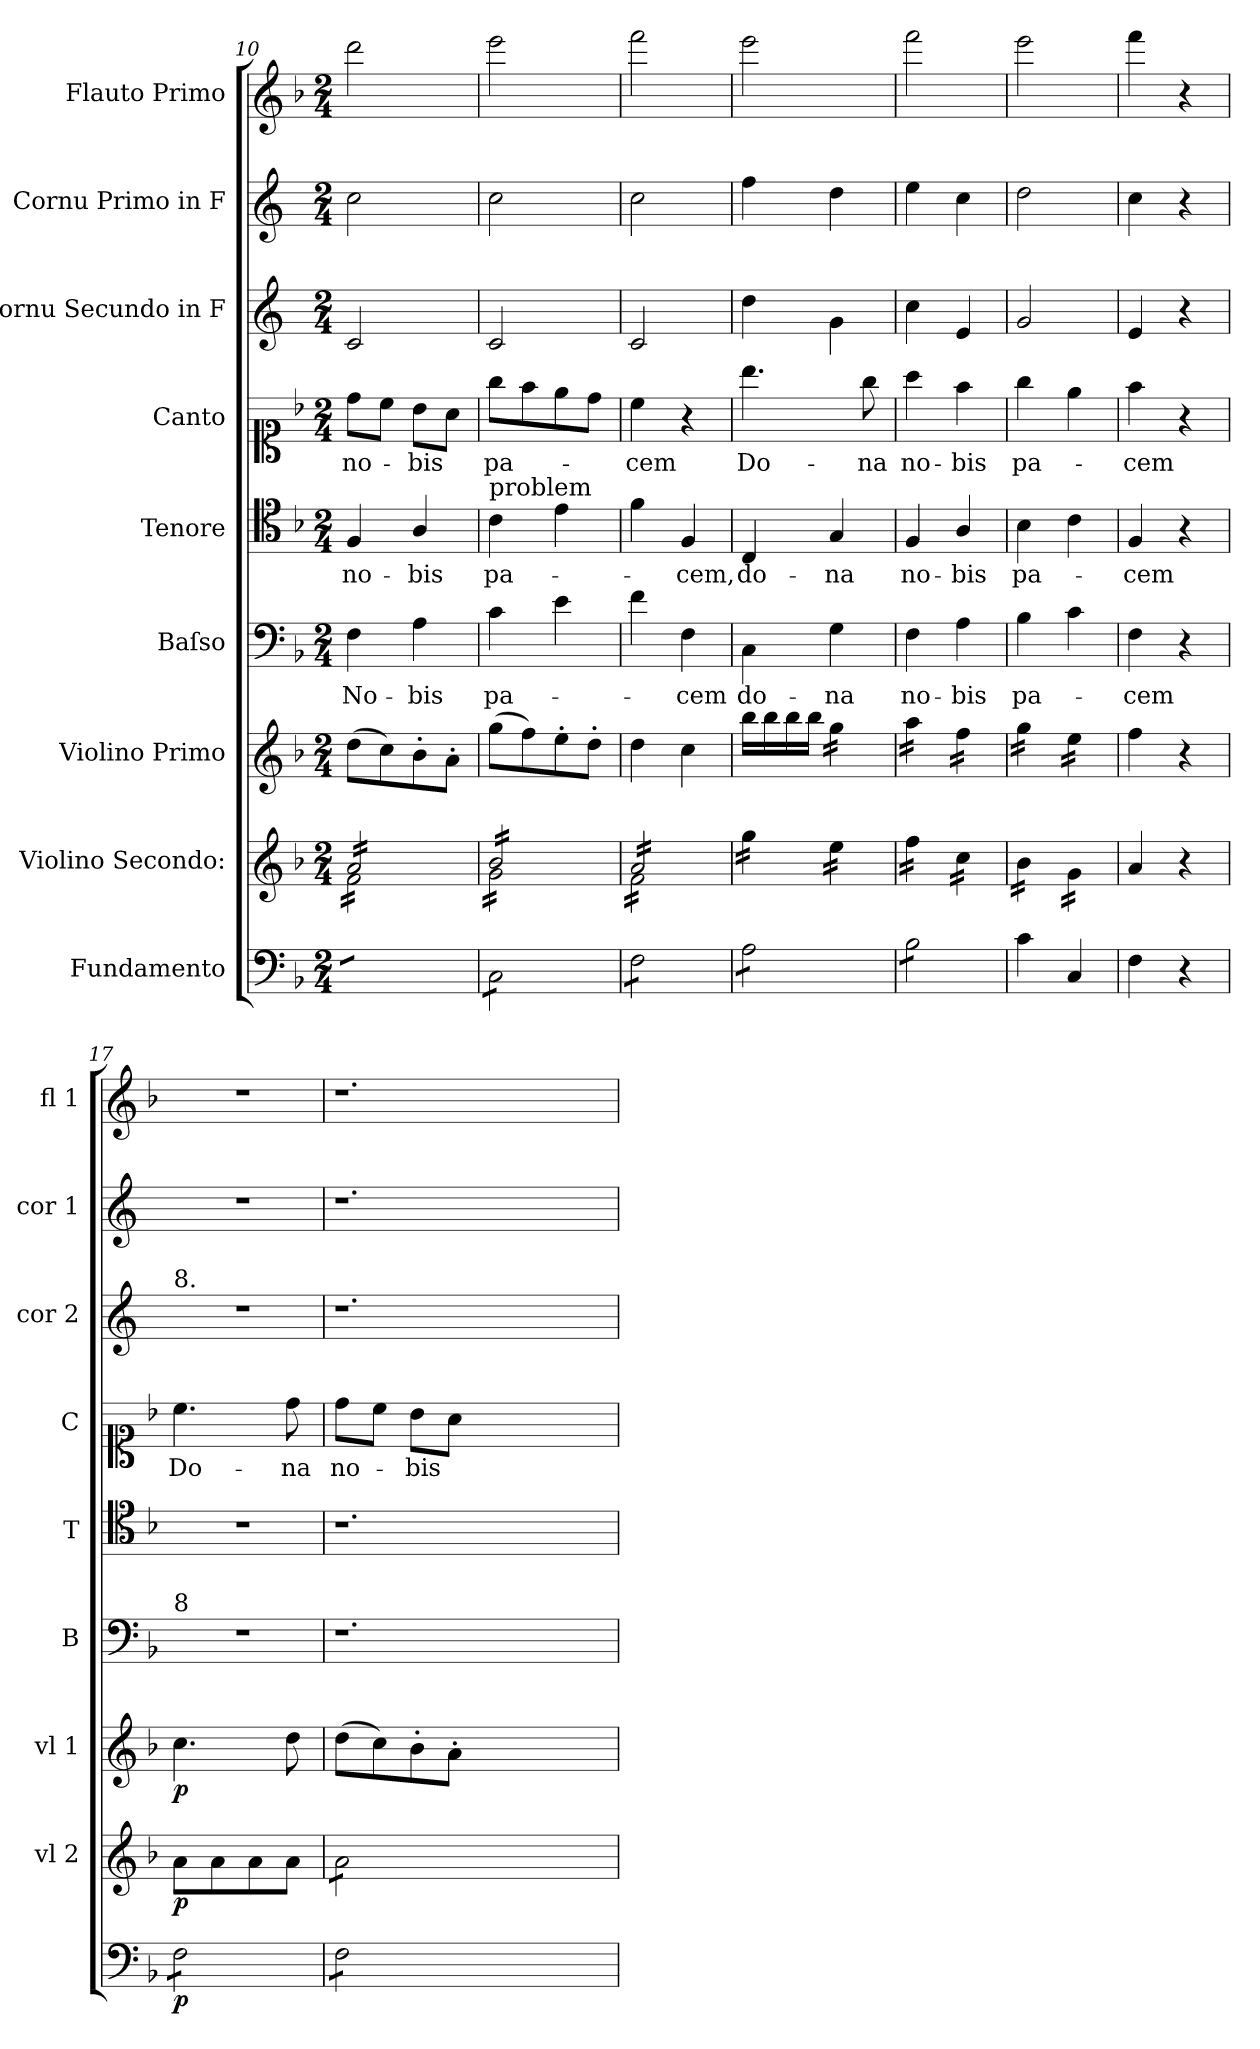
**kern	**dynam	**kern	**dynam	**kern	**dynam	**kern	**text	**kern	**text	**kern	**text	**kern	**kern	**kern
*part9	*part9	*part8	*part8	*part7	*part7	*part6	*part6	*part5	*part5	*part4	*part4	*part3	*part2	*part1
*staff9	*staff9	*staff8	*staff8	*staff7	*staff7	*staff6	*staff6	*staff5	*staff5	*staff4	*staff4	*staff3	*staff2	*staff1
*I"Fundamento	*	*I"Violino Secondo:	*	*I"Violino Primo	*	*I"Baſso	*	*I"Tenore	*	*I"Canto	*	*I"Cornu Secundo in F	*I"Cornu Primo in F	*I"Flauto Primo
*	*	*I'vl 2	*	*I'vl 1	*	*I'B	*	*I'T	*	*I'C	*	*I'cor 2	*I'cor 1	*I'fl 1
*clefF4	*	*clefG2	*	*clefG2	*	*clefF4	*	*clefC4	*	*clefC1	*	*clefG2	*clefG2	*clefG2
*	*	*	*	*	*	*	*	*	*	*	*	*ITrd4c7	*ITrd4c7	*
*k[b-]	*	*k[b-]	*	*k[b-]	*	*k[b-]	*	*k[b-]	*	*k[b-]	*	*k[b-]	*k[b-]	*k[b-]
*M2/4	*	*M2/4	*	*M2/4	*	*M2/4	*	*M2/4	*	*M2/4	*	*M2/4	*M2/4	*M2/4
=10	=10	=10	=10	=10	=10	=10	=10	=10	=10	=10	=10	=10	=10	=10
*	*	*^	*	*	*	*	*	*	*	*	*	*	*	*
!LO:TX:a:t=problem	!	!	!	!	!	!	!	!	!	!	!	!	!	!	!
*tremolo	*	*	*	*	*	*	*	*	*	*	*	*	*	*	*
*	*	*tremolo	*	*	*	*	*	*	*	*	*	*	*	*	*
8F\yyL	.	16a/LL	16f\LL	.	(8dd\L	.	4F\	No-	4F/	no-	8dd\L	no-	2F/	2f\	2ddd\
.	.	16a/	16f\	.	.	.	.	.	.	.	.	.	.	.	.
8F\yy	.	16a/	16f\	.	8cc\)	.	.	.	.	.	8cc\J	.	.	.	.
.	.	16a/	16f\	.	.	.	.	.	.	.	.	.	.	.	.
8F\yy	.	16a/	16f\	.	8b-'\	.	4A\	-bis	4A/	-bis	8b-\L	-bis	.	.	.
.	.	16a/	16f\	.	.	.	.	.	.	.	.	.	.	.	.
8F\yyJ	.	16a/	16f\	.	8a'\J	.	.	.	.	.	8a\J	.	.	.	.
.	.	16a/JJ	16f\JJ	.	.	.	.	.	.	.	.	.	.	.	.
=11	=11	=11	=11	=11	=11	=11	=11	=11	=11	=11	=11	=11	=11	=11	=11
!	!	!	!	!	!	!	!	!	!LO:TX:a:t=problem	!	!	!	!	!	!
8C\L	.	16b-/LL	16g\LL	.	(8gg\L	.	4c\	pa-	4c\	pa-	8gg\L	pa-	2F/	2f\	2eee\
.	.	16b-/	16g\	.	.	.	.	.	.	.	.	.	.	.	.
8C\	.	16b-/	16g\	.	8ff\)	.	.	.	.	.	8ff\	.	.	.	.
.	.	16b-/	16g\	.	.	.	.	.	.	.	.	.	.	.	.
8C\	.	16b-/	16g\	.	8ee'\	.	4e\	.	4e\	.	8ee\	.	.	.	.
.	.	16b-/	16g\	.	.	.	.	.	.	.	.	.	.	.	.
8C\J	.	16b-/	16g\	.	8dd'\J	.	.	.	.	.	8dd\J	.	.	.	.
.	.	16b-/JJ	16g\JJ	.	.	.	.	.	.	.	.	.	.	.	.
=12	=12	=12	=12	=12	=12	=12	=12	=12	=12	=12	=12	=12	=12	=12	=12
8F\L	.	16a/LL	16f\LL	.	4dd\	.	4f\	.	4f\	.	4cc\	-cem	2F/	2f\	2fff\
.	.	16a/	16f\	.	.	.	.	.	.	.	.	.	.	.	.
8F\	.	16a/	16f\	.	.	.	.	.	.	.	.	.	.	.	.
.	.	16a/	16f\	.	.	.	.	.	.	.	.	.	.	.	.
8F\	.	16a/	16f\	.	4cc\	.	4F\	-cem	4F/	-cem,	4r	.	.	.	.
.	.	16a/	16f\	.	.	.	.	.	.	.	.	.	.	.	.
8F\J	.	16a/	16f\	.	.	.	.	.	.	.	.	.	.	.	.
.	.	16a/JJ	16f\JJ	.	.	.	.	.	.	.	.	.	.	.	.
*	*	*v	*v	*	*	*	*	*	*	*	*	*	*	*	*
=13	=13	=13	=13	=13	=13	=13	=13	=13	=13	=13	=13	=13	=13	=13
8A\L	.	16gg\LL	.	16bb-\LL	.	4C\	do-	4C/	do-	4.bb-\	Do-	4g\	4b-\	2eee\
.	.	16gg\	.	16bb-\	.	.	.	.	.	.	.	.	.	.
8A\	.	16gg\	.	16bb-\	.	.	.	.	.	.	.	.	.	.
.	.	16gg\JJ	.	16bb-\JJ	.	.	.	.	.	.	.	.	.	.
*	*	*	*	*tremolo	*	*	*	*	*	*	*	*	*	*
8A\	.	16ee\LL	.	16gg\LL	.	4G\	-na	4G/	-na	.	.	4c\	4g\	.
.	.	16ee\	.	16gg\	.	.	.	.	.	.	.	.	.	.
8A\J	.	16ee\	.	16gg\	.	.	.	.	.	8gg\	-na	.	.	.
.	.	16ee\JJ	.	16gg\JJ	.	.	.	.	.	.	.	.	.	.
=14	=14	=14	=14	=14	=14	=14	=14	=14	=14	=14	=14	=14	=14	=14
8B-\L	.	16ff\LL	.	16aa\LL	.	4F\	no-	4F/	no-	4aa\	no-	4f\	4a\	2fff\
.	.	16ff\	.	16aa\	.	.	.	.	.	.	.	.	.	.
8B-\	.	16ff\	.	16aa\	.	.	.	.	.	.	.	.	.	.
.	.	16ff\JJ	.	16aa\JJ	.	.	.	.	.	.	.	.	.	.
8B-\	.	16cc\LL	.	16ff\LL	.	4A\	-bis	4A/	-bis	4ff\	-bis	4A/	4f\	.
.	.	16cc\	.	16ff\	.	.	.	.	.	.	.	.	.	.
8B-\J	.	16cc\	.	16ff\	.	.	.	.	.	.	.	.	.	.
*Xtremolo	*	*	*	*	*	*	*	*	*	*	*	*	*	*
.	.	16cc\JJ	.	16ff\JJ	.	.	.	.	.	.	.	.	.	.
=15	=15	=15	=15	=15	=15	=15	=15	=15	=15	=15	=15	=15	=15	=15
4c\	.	16b-\LL	.	16gg\LL	.	4B-\	pa-	4B-\	pa-	4gg\	pa-	2c/	2g\	2eee\
.	.	16b-\	.	16gg\	.	.	.	.	.	.	.	.	.	.
.	.	16b-\	.	16gg\	.	.	.	.	.	.	.	.	.	.
.	.	16b-\JJ	.	16gg\JJ	.	.	.	.	.	.	.	.	.	.
4C/	.	16g\LL	.	16ee\LL	.	4c\	.	4c\	.	4ee\	.	.	.	.
.	.	16g\	.	16ee\	.	.	.	.	.	.	.	.	.	.
.	.	16g\	.	16ee\	.	.	.	.	.	.	.	.	.	.
.	.	16g\JJ	.	16ee\JJ	.	.	.	.	.	.	.	.	.	.
*	*	*	*	*Xtremolo	*	*	*	*	*	*	*	*	*	*
*	*	*Xtremolo	*	*	*	*	*	*	*	*	*	*	*	*
=16	=16	=16	=16	=16	=16	=16	=16	=16	=16	=16	=16	=16	=16	=16
4F\	.	4a/	.	4ff\	.	4F\	-cem	4F/	-cem	4ff\	-cem	4A/	4f\	4fff\
4r	.	4r	.	4r	.	4r	.	4r	.	4r	.	4r	4r	4r
=17	=17	=17	=17	=17	=17	=17	=17	=17	=17	=17	=17	=17	=17	=17
!	!	!	!	!	!	!	!	!	!	!	!	!LO:TX:a:t=8.	!	!
!	!	!	!	!	!	!LO:TX:a:t=8	!	!	!	!	!	!	!	!
*tremolo	*	*	*	*	*	*	*	*	*	*	*	*	*	*
8F\L	p	8a\L	p	4.cc\	p	2r	.	2r	.	4.cc\	Do-	2r	2r	2r
8F\	.	8a\	.	.	.	.	.	.	.	.	.	.	.	.
8F\	.	8a\	.	.	.	.	.	.	.	.	.	.	.	.
8F\J	.	8a\J	.	8dd\	.	.	.	.	.	8dd\	-na	.	.	.
=18	=18	=18	=18	=18	=18	=18	=18	=18	=18	=18	=18	=18	=18	=18
*	*	*tremolo	*	*	*	*	*	*	*	*	*	*	*	*
8F\L	.	8a\L	.	(8dd\L	.	1.r	.	1.r	.	8dd\L	no-	1.r	1.r	1.r
8F\	.	8a\	.	8cc\)	.	.	.	.	.	8cc\J	.	.	.	.
8F\	.	8a\	.	8b-'\	.	.	.	.	.	8b-\L	-bis	.	.	.
8F\J	.	8a\J	.	8a'\J	.	.	.	.	.	8a\J	.	.	.	.
*	*	*Xtremolo	*	*	*	*	*	*	*	*	*	*	*	*
*Xtremolo	*	*	*	*	*	*	*	*	*	*	*	*	*	*
1ryy	.	1ryy	.	1ryy	.	.	.	.	.	1ryy	.	.	.	.
=	=	=	=	=	=	=	=	=	=	=	=	=	=	=
*-	*-	*-	*-	*-	*-	*-	*-	*-	*-	*-	*-	*-	*-	*-
